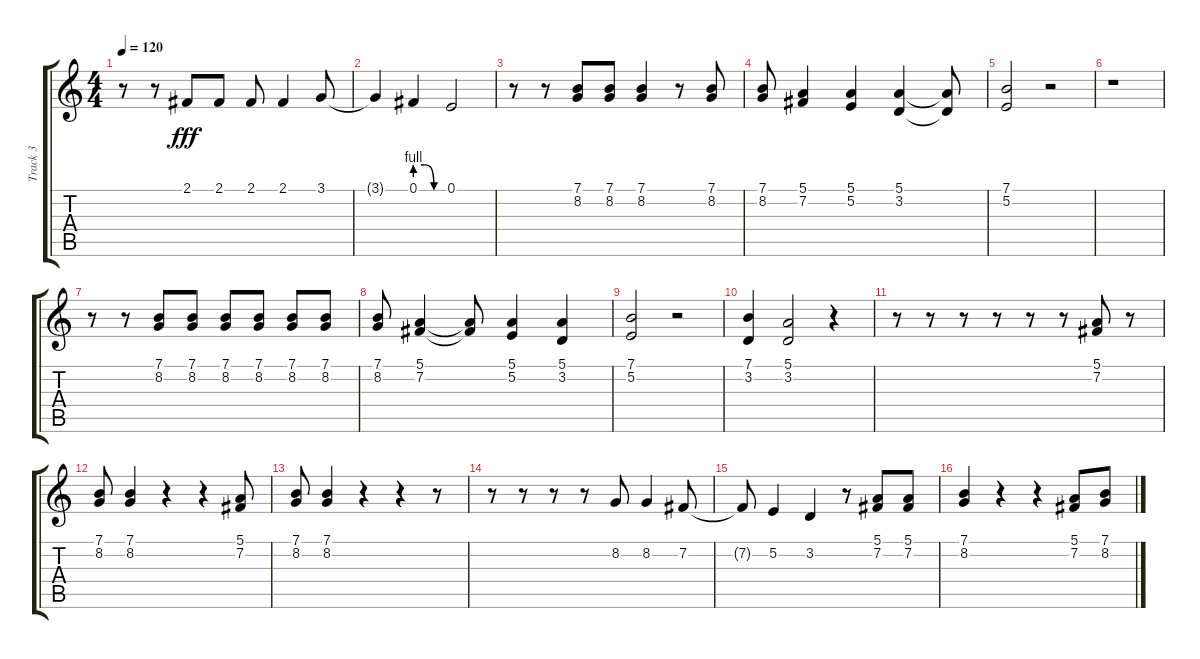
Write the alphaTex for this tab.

\track ("Track 3" "Track 3") {instrument flute}
\staff {score tabs}
\tuning (E4 B3 G3 D3 A2 E2) {hide}
\ts (4 4)
\tempo 120
\clef g2
\ks c
r.8{dy fff} r.8 2.1.8 2.1.8 2.1.8 2.1.4 3.1.8 |
3.1{t}.4 0.1{be (custom 0 4 20 4 40 0 60 0)}.4 0.1.2 |
r.8 r.8 (7.1 8.2).8 (7.1 8.2).8 (7.1 8.2).4 r.8 (7.1 8.2).8 |
(7.1 8.2).8 (5.1 7.2).4 (5.1 5.2).4 (5.1 3.2).4 (5.1{t} 3.2{t}).8 |
(7.1 5.2).2 r.2 |
r.1 |
r.8 r.8 (7.1 8.2).8 (7.1 8.2).8 (7.1 8.2).8 (7.1 8.2).8 (7.1 8.2).8 (7.1 8.2).8 |
(7.1 8.2).8 (5.1 7.2).4 (5.1{t} 7.2{t}).8 (5.1 5.2).4 (5.1 3.2).4 |
(7.1 5.2).2 r.2 |
(7.1 3.2).4 (5.1 3.2).2 r.4 |
r.8 r.8 r.8 r.8 r.8 r.8 (5.1 7.2).8 r.8 |
(7.1 8.2).8 (7.1 8.2).4 r.4 r.4 (5.1 7.2).8 |
(7.1 8.2).8 (7.1 8.2).4 r.4 r.4 r.8 |
r.8 r.8 r.8 r.8 8.2.8 8.2.4 7.2.8 |
7.2{t}.8 5.2.4 3.2.4 r.8 (5.1 7.2).8 (5.1 7.2).8 |
(7.1 8.2).4 r.4 r.4 (5.1 7.2).8 (7.1 8.2).8
